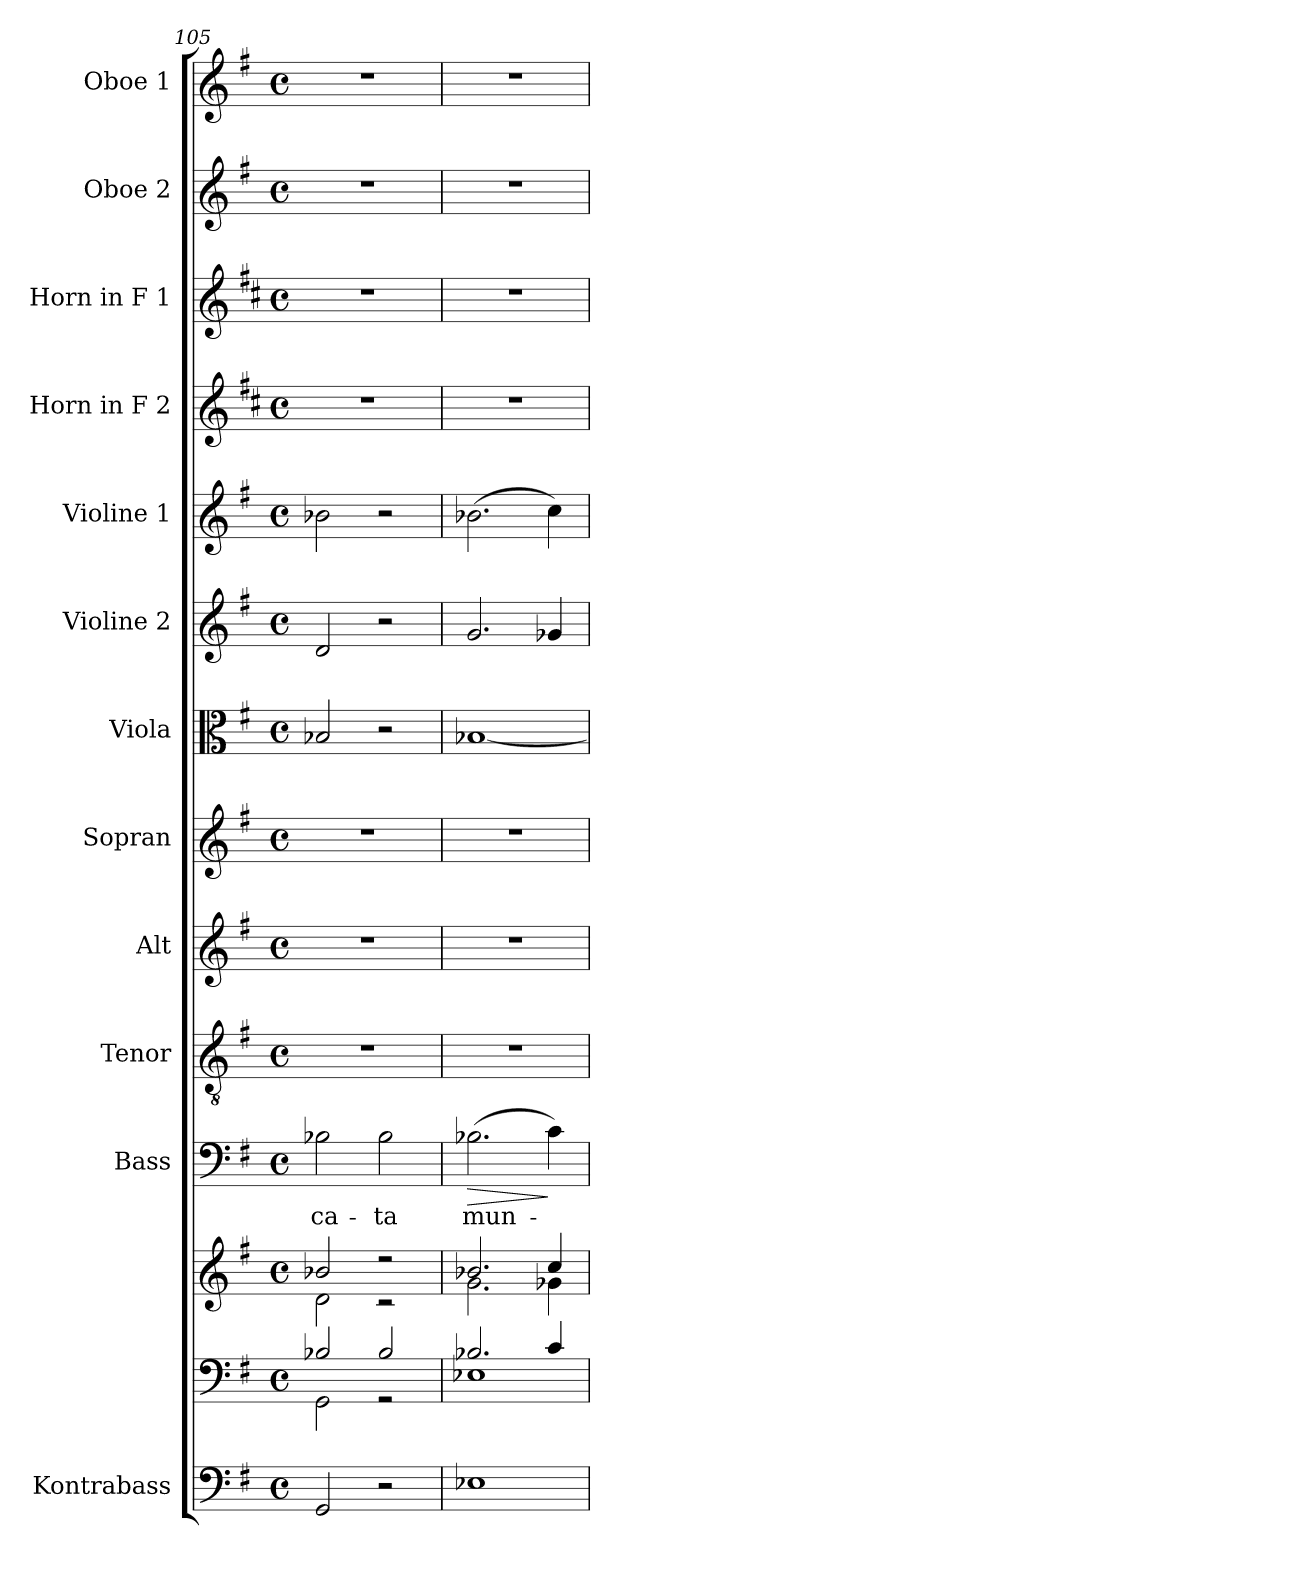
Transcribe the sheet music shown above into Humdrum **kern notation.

**kern	**kern	**kern	**kern	**text	**dynam	**kern	**kern	**kern	**kern	**kern	**kern	**kern	**kern	**kern	**kern
*part13	*part12	*part12	*part11	*part11	*part11	*part10	*part9	*part8	*part7	*part6	*part5	*part4	*part3	*part2	*part1
*staff14	*staff13	*staff12	*staff11	*staff11	*staff11	*staff10	*staff9	*staff8	*staff7	*staff6	*staff5	*staff4	*staff3	*staff2	*staff1
*I"Kontrabass	*	*	*I"Bass	*	*	*I"Tenor	*I"Alt	*I"Sopran	*I"Viola	*I"Violine 2	*I"Violine 1	*I"Horn in F 2	*I"Horn in F 1	*I"Oboe 2	*I"Oboe 1
*I'Kb.	*	*	*I'B.	*	*	*I'T.	*I'A.	*I'S.	*I'Vla.	*I'Vl. 2	*I'Vl. 1	*	*	*I'Ob. 2	*I'Ob. 1
!!LO:PB:g=z
*clefF4	*clefF4	*clefG2	*clefF4	*	*	*clefGv2	*clefG2	*clefG2	*clefC3	*clefG2	*clefG2	*clefG2	*clefG2	*clefG2	*clefG2
*ITrd7c12	*	*	*	*	*	*	*	*	*	*	*	*ITrd4c7	*ITrd4c7	*	*
*k[f#]	*k[f#]	*k[f#]	*k[f#]	*	*	*k[f#]	*k[f#]	*k[f#]	*k[f#]	*k[f#]	*k[f#]	*k[f#]	*k[f#]	*k[f#]	*k[f#]
*G:	*G:	*G:	*G:	*	*	*G:	*G:	*G:	*G:	*G:	*G:	*G:	*G:	*G:	*G:
*M4/4	*M4/4	*M4/4	*M4/4	*	*	*M4/4	*M4/4	*M4/4	*M4/4	*M4/4	*M4/4	*M4/4	*M4/4	*M4/4	*M4/4
*met(c)	*met(c)	*met(c)	*met(c)	*	*	*met(c)	*met(c)	*met(c)	*met(c)	*met(c)	*met(c)	*met(c)	*met(c)	*met(c)	*met(c)
=105	=105	=105	=105	=105	=105	=105	=105	=105	=105	=105	=105	=105	=105	=105	=105
*	*^	*^	*	*	*	*	*	*	*	*	*	*	*	*	*
!	!	!	!	!	!	!LO:LY:b	!	!	!	!	!	!	!	!	!	!	!
2GGG/	2B-X!/	2GG\	2b-X!/	2d!\	2B-X\	-ca-	.	1r	1r	1r	2B-X/	2d/	2b-X\	1r	1r	1r	1r
!	!	!	!	!	!	!LO:LY:b	!	!	!	!	!	!	!	!	!	!	!
2r	2B-!/	2r	2r	2r	2B-\	-ta	.	.	.	.	2r	2r	2r	.	.	.	.
=106	=106	=106	=106	=106	=106	=106	=106	=106	=106	=106	=106	=106	=106	=106	=106	=106	=106
!	!	!	!	!	!	!LO:LY:b	!LO:HP:b	!	!	!	!	!	!	!	!	!	!
1EE-X	2.B-X!/	1E-X	2.b-X!/	2.g!\	(>2.B-X\	mun-	>	1r	1r	1r	[1B-X	2.g/	(>2.b-X\	1r	1r	1r	1r
.	4c!/	.	4cc!/	4g-X!\	4c\)	.	]	.	.	.	.	4g-X/	4cc\)	.	.	.	.
*	*v	*v	*	*	*	*	*	*	*	*	*	*	*	*	*	*	*
*	*	*v	*v	*	*	*	*	*	*	*	*	*	*	*	*	*
=	=	=	=	=	=	=	=	=	=	=	=	=	=	=	=
*-	*-	*-	*-	*-	*-	*-	*-	*-	*-	*-	*-	*-	*-	*-	*-
